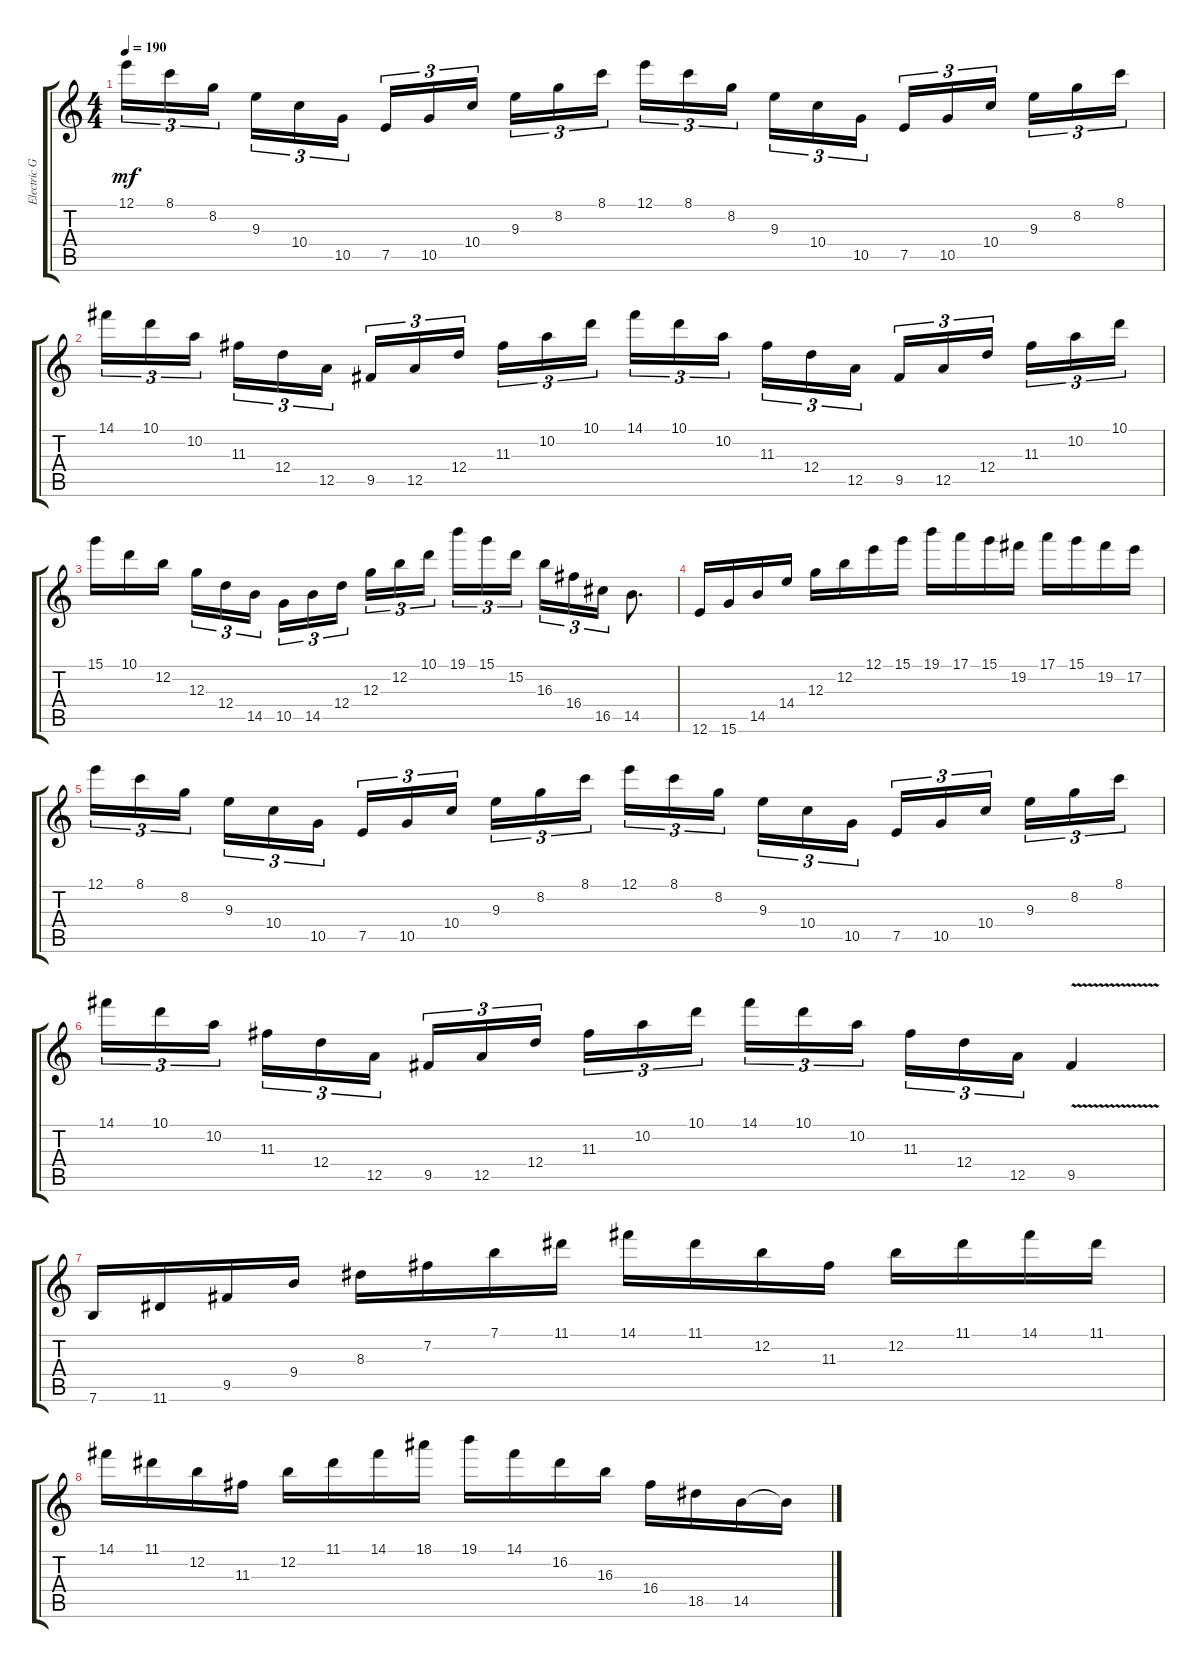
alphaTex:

\track ("Electric Guitar" "Electric G") {instrument distortionguitar}
\staff {score tabs}
\tuning (E4 B3 G3 D3 A2 E2) {hide}
\ts (4 4)
\tempo 190
\clef g2
\ks c
12.1.16{tu (3 2) dy mf} 8.1.16{tu (3 2)} 8.2.16{tu (3 2)} 9.3.16{tu (3 2)} 10.4.16{tu (3 2)} 10.5.16{tu (3 2)} 7.5.16{tu (3 2)} 10.5.16{tu (3 2)} 10.4.16{tu (3 2)} 9.3.16{tu (3 2)} 8.2.16{tu (3 2)} 8.1.16{tu (3 2)} 12.1.16{tu (3 2)} 8.1.16{tu (3 2)} 8.2.16{tu (3 2)} 9.3.16{tu (3 2)} 10.4.16{tu (3 2)} 10.5.16{tu (3 2)} 7.5.16{tu (3 2)} 10.5.16{tu (3 2)} 10.4.16{tu (3 2)} 9.3.16{tu (3 2)} 8.2.16{tu (3 2)} 8.1.16{tu (3 2)} |
14.1.16{tu (3 2)} 10.1.16{tu (3 2)} 10.2.16{tu (3 2)} 11.3.16{tu (3 2)} 12.4.16{tu (3 2)} 12.5.16{tu (3 2)} 9.5.16{tu (3 2)} 12.5.16{tu (3 2)} 12.4.16{tu (3 2)} 11.3.16{tu (3 2)} 10.2.16{tu (3 2)} 10.1.16{tu (3 2)} 14.1.16{tu (3 2)} 10.1.16{tu (3 2)} 10.2.16{tu (3 2)} 11.3.16{tu (3 2)} 12.4.16{tu (3 2)} 12.5.16{tu (3 2)} 9.5.16{tu (3 2)} 12.5.16{tu (3 2)} 12.4.16{tu (3 2)} 11.3.16{tu (3 2)} 10.2.16{tu (3 2)} 10.1.16{tu (3 2)} |
15.1.16 10.1.16 12.2.16 12.3.16{tu (3 2)} 12.4.16{tu (3 2)} 14.5.16{tu (3 2)} 10.5.16{tu (3 2)} 14.5.16{tu (3 2)} 12.4.16{tu (3 2)} 12.3.16{tu (3 2)} 12.2.16{tu (3 2)} 10.1.16{tu (3 2)} 19.1.16{tu (3 2)} 15.1.16{tu (3 2)} 15.2.16{tu (3 2)} 16.3.16{tu (3 2)} 16.4.16{tu (3 2)} 16.5.16{tu (3 2)} 14.5.8{d} |
12.6.16 15.6.16 14.5.16 14.4.16 12.3.16 12.2.16 12.1.16 15.1.16 19.1.16 17.1.16 15.1.16 19.2.16 17.1.16 15.1.16 19.2.16 17.2.16 |
12.1.16{tu (3 2)} 8.1.16{tu (3 2)} 8.2.16{tu (3 2)} 9.3.16{tu (3 2)} 10.4.16{tu (3 2)} 10.5.16{tu (3 2)} 7.5.16{tu (3 2)} 10.5.16{tu (3 2)} 10.4.16{tu (3 2)} 9.3.16{tu (3 2)} 8.2.16{tu (3 2)} 8.1.16{tu (3 2)} 12.1.16{tu (3 2)} 8.1.16{tu (3 2)} 8.2.16{tu (3 2)} 9.3.16{tu (3 2)} 10.4.16{tu (3 2)} 10.5.16{tu (3 2)} 7.5.16{tu (3 2)} 10.5.16{tu (3 2)} 10.4.16{tu (3 2)} 9.3.16{tu (3 2)} 8.2.16{tu (3 2)} 8.1.16{tu (3 2)} |
14.1.16{tu (3 2)} 10.1.16{tu (3 2)} 10.2.16{tu (3 2)} 11.3.16{tu (3 2)} 12.4.16{tu (3 2)} 12.5.16{tu (3 2)} 9.5.16{tu (3 2)} 12.5.16{tu (3 2)} 12.4.16{tu (3 2)} 11.3.16{tu (3 2)} 10.2.16{tu (3 2)} 10.1.16{tu (3 2)} 14.1.16{tu (3 2)} 10.1.16{tu (3 2)} 10.2.16{tu (3 2)} 11.3.16{tu (3 2)} 12.4.16{tu (3 2)} 12.5.16{tu (3 2)} 9.5{v}.4 |
7.6.16 11.6.16 9.5.16 9.4.16 8.3.16 7.2.16 7.1.16 11.1.16 14.1.16 11.1.16 12.2.16 11.3.16 12.2.16 11.1.16 14.1.16 11.1.16 |
14.1.16 11.1.16 12.2.16 11.3.16 12.2.16 11.1.16 14.1.16 18.1.16 19.1.16 14.1.16 16.2.16 16.3.16 16.4.16 18.5.16 14.5.16 14.5{t}.16
